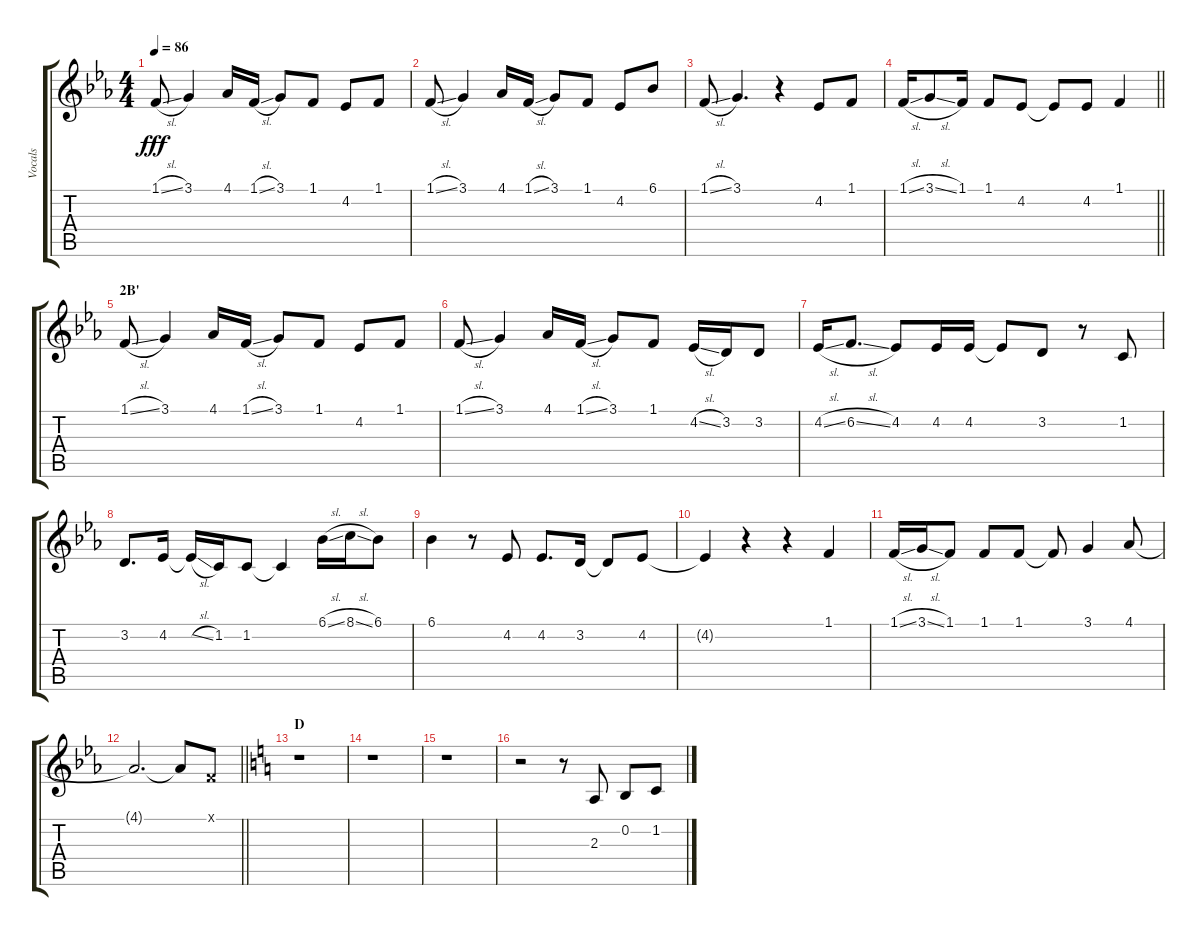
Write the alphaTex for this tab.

\track ("Vocals" "Vocals") {instrument voiceoohs}
\staff {score tabs}
\tuning (E4 B3 G3 D3 A2 E2) {hide}
\ts (4 4)
\tempo 86
\clef g2
\ks eb
1.1{sl}.8{dy fff} 3.1.4 4.1.16 1.1{sl}.16 3.1.8 1.1.8 4.2.8 1.1.8 |
1.1{sl}.8 3.1.4 4.1.16 1.1{sl}.16 3.1.8 1.1.8 4.2.8 6.1.8 |
1.1{sl}.8 3.1.4{d} r.4 4.2.8 1.1.8 |
\barLineRight lightlight
1.1{sl}.16 3.1{sl}.8 1.1.16 1.1.8 4.2.8 4.2{t}.8 4.2.8 1.1.4 |
\section ("" "2B'")
1.1{sl}.8 3.1.4 4.1.16 1.1{sl}.16 3.1.8 1.1.8 4.2.8 1.1.8 |
1.1{sl}.8 3.1.4 4.1.16 1.1{sl}.16 3.1.8 1.1.8 4.2{sl}.16 3.2.16 3.2.8 |
4.2{sl}.16 6.2{sl}.8{d} 4.2.8 4.2.16 4.2.16 4.2{t}.8 3.2.8 r.8 1.2.8 |
3.2.8{d} 4.2.16 4.2{sl t}.16 1.2.16 1.2.8 1.2{t}.4 6.1{sl}.16 8.1{sl}.16 6.1.8 |
6.1.4 r.8 4.2.8 4.2.8{d} 3.2.16 3.2{t}.8 4.2.8 |
4.2{t}.4 r.4 r.4 1.1.4 |
1.1{sl}.16 3.1{sl}.16 1.1.8 1.1.8 1.1.8 1.1{t}.8 3.1.4 4.1.8 |
\barLineRight lightlight
4.1{t}.2{d} 4.1{t}.8 1.1{x}.8 |
\section ("" "D")
\ks c
r.1 |
r.1 |
r.1 |
r.2 r.8 2.3.8 0.2.8 1.2.8
